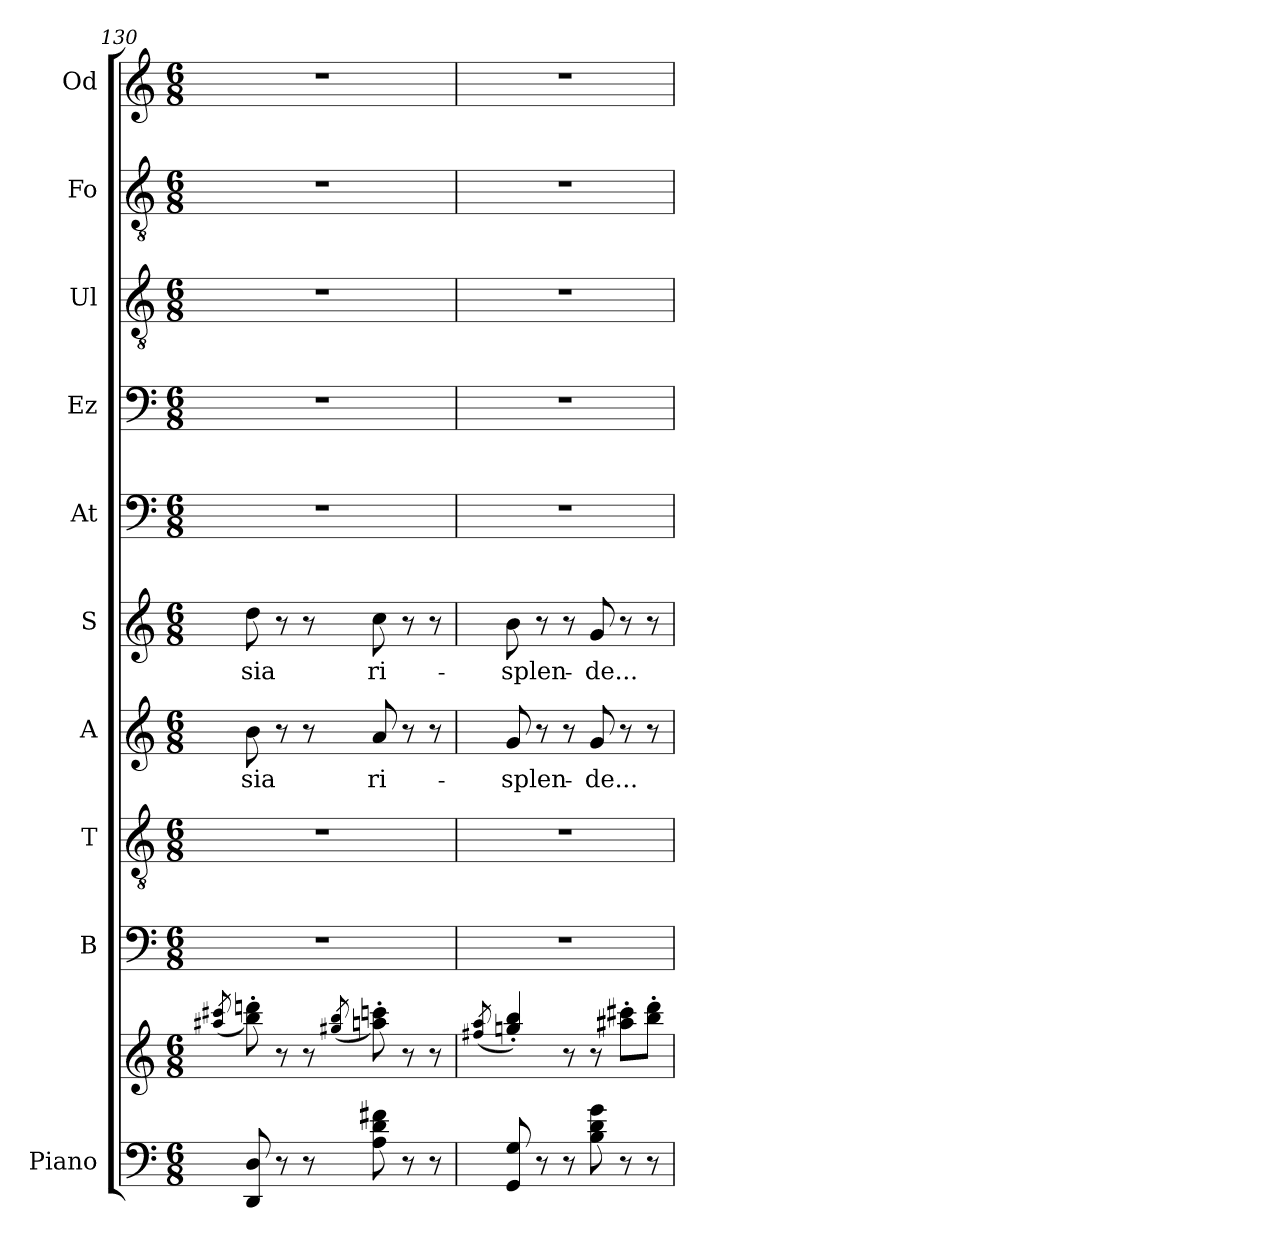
**kern	**kern	**kern	**kern	**kern	**text	**kern	**text	**kern	**kern	**kern	**kern	**kern
*part10	*part10	*part9	*part8	*part7	*part7	*part6	*part6	*part5	*part4	*part3	*part2	*part1
*staff11	*staff10	*staff9	*staff8	*staff7	*staff7	*staff6	*staff6	*staff5	*staff4	*staff3	*staff2	*staff1
*I"Piano	*	*I"B	*I"T	*I"A	*	*I"S	*	*I"At	*I"Ez	*I"Ul	*I"Fo	*I"Od
*I'Pno	*	*I'B	*I'T	*I'A	*	*I'S	*	*I'At	*I'Ez	*I'Ul	*I'Fo	*I'Od
*clefF4	*clefG2	*clefF4	*clefGv2	*clefG2	*	*clefG2	*	*clefF4	*clefF4	*clefGv2	*clefGv2	*clefG2
*k[]	*k[]	*k[]	*k[]	*k[]	*	*k[]	*	*k[]	*k[]	*k[]	*k[]	*k[]
*M6/8	*M6/8	*M6/8	*M6/8	*M6/8	*	*M6/8	*	*M6/8	*M6/8	*M6/8	*M6/8	*M6/8
=130	=130	=130	=130	=130	=130	=130	=130	=130	=130	=130	=130	=130
.	(<8qaa#X/ 8qccc#X/	.	.	.	.	.	.	.	.	.	.	.
!	!	!	!	!	!LO:LY:b	!	!LO:LY:b	!	!	!	!	!
8DD/ 8D/	8bb\' 8dddn\')	2.r	2.r	8b\	-sia	8dd\	-sia	2.r	2.r	2.r	2.r	2.r
8r	8r	.	.	8r	.	8r	.	.	.	.	.	.
8r	8r	.	.	8r	.	8r	.	.	.	.	.	.
.	(<8qgg#X/ 8qbb/	.	.	.	.	.	.	.	.	.	.	.
!	!	!	!	!	!LO:LY:b	!	!LO:LY:b	!	!	!	!	!
8A\ 8d\ 8f#X\	8aan\' 8cccn\')	.	.	8a/	ri-	8cc\	ri-	.	.	.	.	.
8r	8r	.	.	8r	.	8r	.	.	.	.	.	.
8r	8r	.	.	8r	.	8r	.	.	.	.	.	.
=131	=131	=131	=131	=131	=131	=131	=131	=131	=131	=131	=131	=131
.	(<8qff#X/ 8qaa/	.	.	.	.	.	.	.	.	.	.	.
!	!	!	!	!	!LO:LY:b	!	!LO:LY:b	!	!	!	!	!
8GG/ 8G/	4ggn/' 4bb/')	2.r	2.r	8g/	-splen-	8b\	-splen-	2.r	2.r	2.r	2.r	2.r
8r	.	.	.	8r	.	8r	.	.	.	.	.	.
8r	8r	.	.	8r	.	8r	.	.	.	.	.	.
!	!	!	!	!	!LO:LY:b	!	!LO:LY:b	!	!	!	!	!
8B\ 8d\ 8g\	8r	.	.	8g/	-de...	8g/	-de...	.	.	.	.	.
8r	8aa#X\' 8ccc#X\'L	.	.	8r	.	8r	.	.	.	.	.	.
8r	8bb\' 8ddd\'J	.	.	8r	.	8r	.	.	.	.	.	.
=	=	=	=	=	=	=	=	=	=	=	=	=
*-	*-	*-	*-	*-	*-	*-	*-	*-	*-	*-	*-	*-
